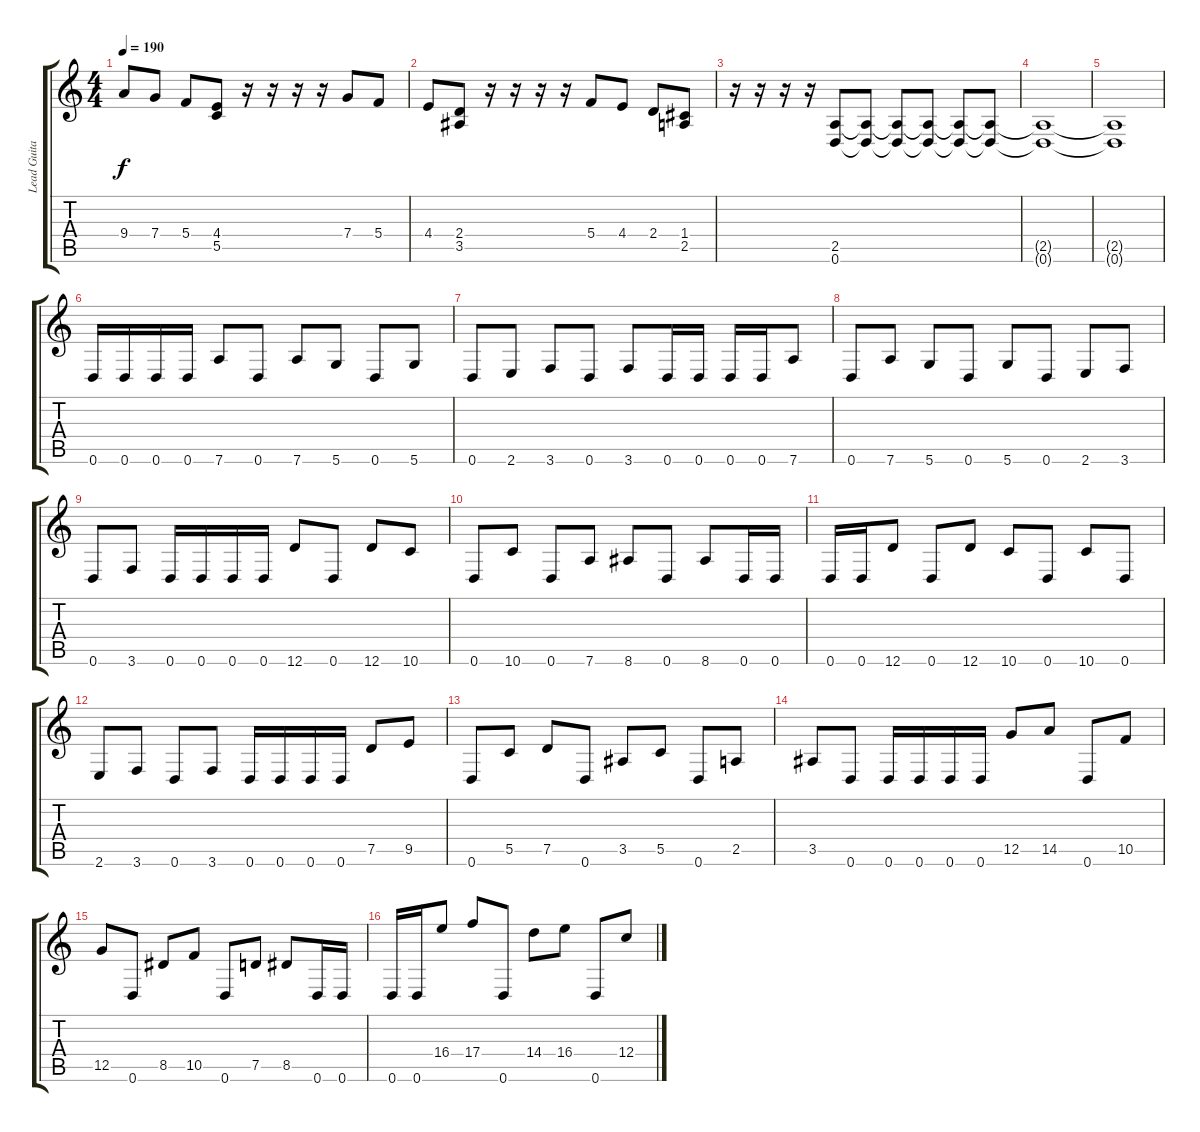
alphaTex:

\track ("Lead Guitar" "Lead Guita") {instrument distortionguitar}
\staff {score tabs}
\tuning (D4 A3 F3 C3 G2 D2) {hide}
\ts (4 4)
\tempo 190
\clef g2
\ks c
9.4.8{dy f} 7.4.8 5.4.8 (4.4 5.5).8 r.16 r.16 r.16 r.16 7.4.8 5.4.8 |
4.4.8 (2.4 3.5).8 r.16 r.16 r.16 r.16 5.4.8 4.4.8 2.4.8 (1.4 2.5).8 |
r.16 r.16 r.16 r.16 (2.5 0.6).8 (2.5{t} 0.6{t}).8 (2.5{t} 0.6{t}).8 (2.5{t} 0.6{t}).8 (2.5{t} 0.6{t}).8 (2.5{t} 0.6{t}).8 |
(2.5{t} 0.6{t}).1 |
(2.5{t} 0.6{t}).1 |
0.6.16 0.6.16 0.6.16 0.6.16 7.6.8 0.6.8 7.6.8 5.6.8 0.6.8 5.6.8 |
0.6.8 2.6.8 3.6.8 0.6.8 3.6.8 0.6.16 0.6.16 0.6.16 0.6.16 7.6.8 |
0.6.8 7.6.8 5.6.8 0.6.8 5.6.8 0.6.8 2.6.8 3.6.8 |
0.6.8 3.6.8 0.6.16 0.6.16 0.6.16 0.6.16 12.6.8 0.6.8 12.6.8 10.6.8 |
0.6.8 10.6.8 0.6.8 7.6.8 8.6.8 0.6.8 8.6.8 0.6.16 0.6.16 |
0.6.16 0.6.16 12.6.8 0.6.8 12.6.8 10.6.8 0.6.8 10.6.8 0.6.8 |
2.6.8 3.6.8 0.6.8 3.6.8 0.6.16 0.6.16 0.6.16 0.6.16 7.5.8 9.5.8 |
0.6.8 5.5.8 7.5.8 0.6.8 3.5.8 5.5.8 0.6.8 2.5.8 |
3.5.8 0.6.8 0.6.16 0.6.16 0.6.16 0.6.16 12.5.8 14.5.8 0.6.8 10.5.8 |
12.5.8 0.6.8 8.5.8 10.5.8 0.6.8 7.5.8 8.5.8 0.6.16 0.6.16 |
0.6.16 0.6.16 16.4.8 17.4.8 0.6.8 14.4.8 16.4.8 0.6.8 12.4.8
